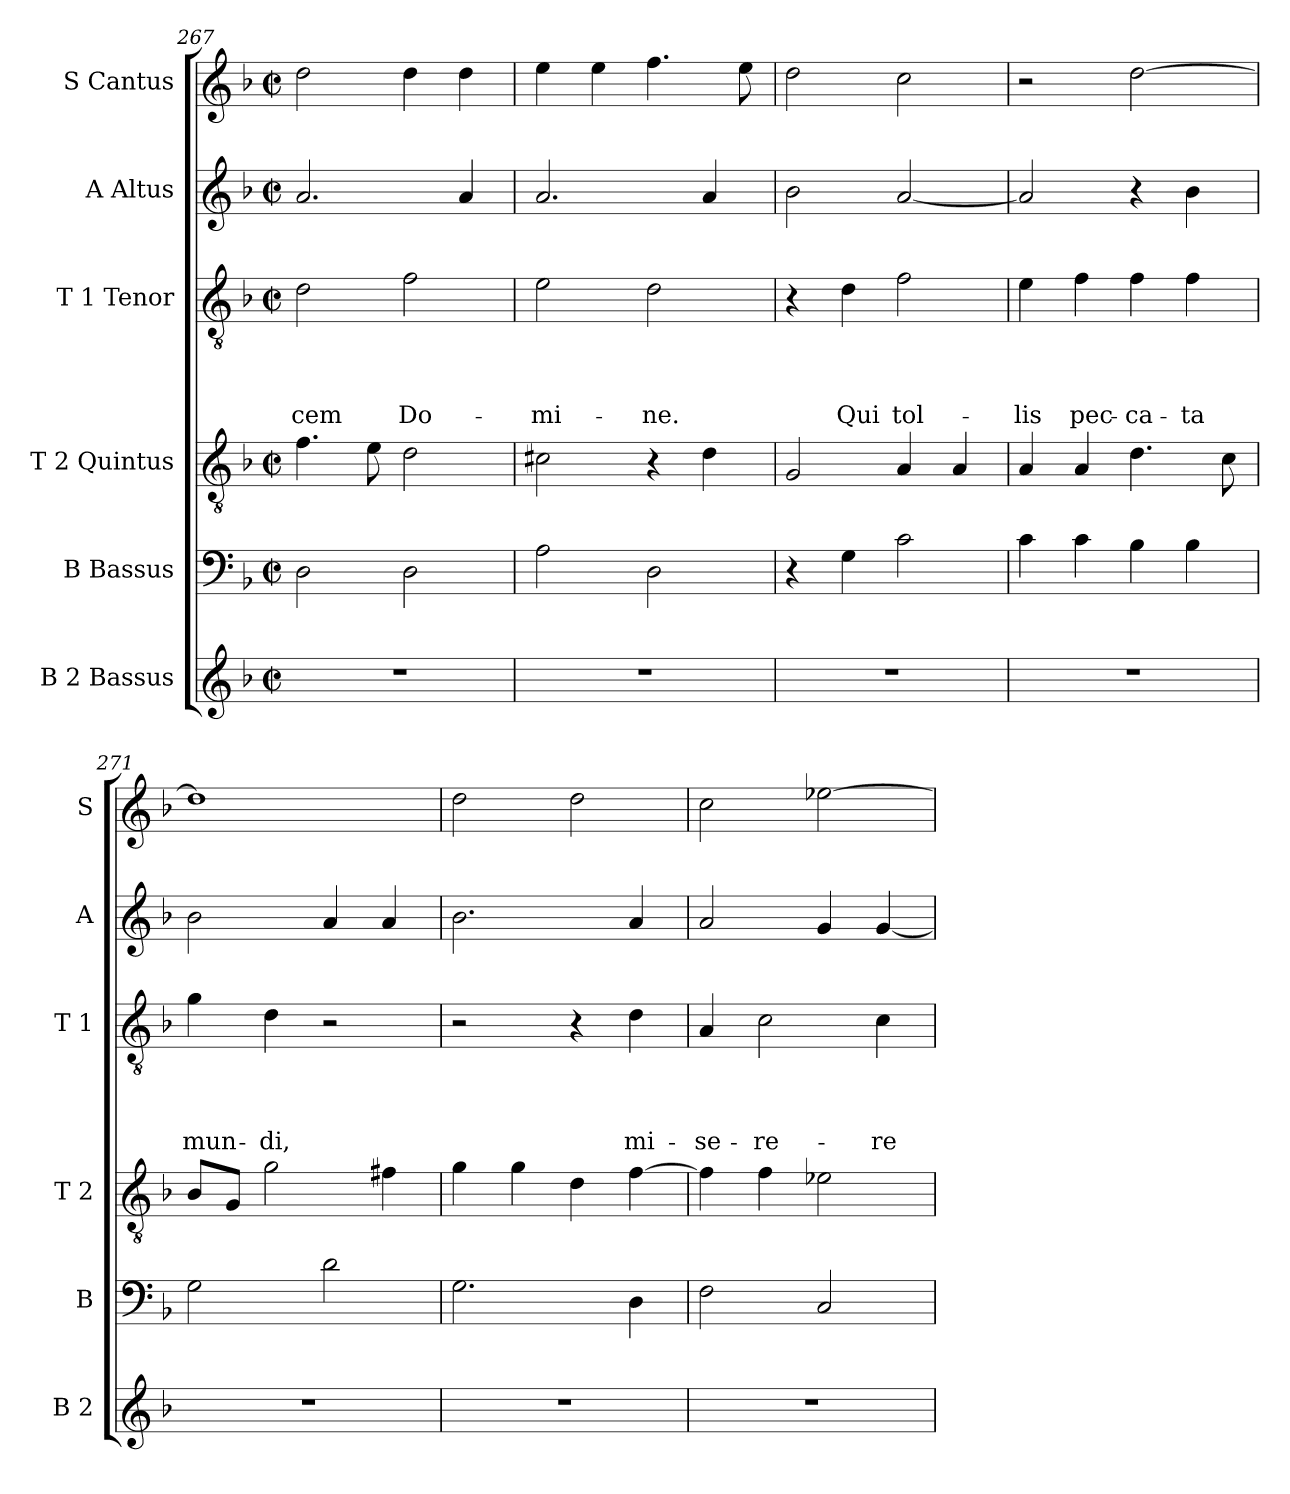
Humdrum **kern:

**kern	**kern	**kern	**kern	**text	**text	**text	**text	**kern	**kern
*part6	*part5	*part4	*part3	*part3	*part3	*part3	*part3	*part2	*part1
*staff6	*staff5	*staff4	*staff3	*staff3	*staff3	*staff3	*staff3	*staff2	*staff1
*I"B 2 Bassus	*I"B Bassus	*I"T 2 Quintus	*I"T 1 Tenor	*	*	*	*	*I"A Altus	*I"S Cantus
*I'B 2	*I'B	*I'T 2	*I'T 1	*	*	*	*	*I'A	*I'S
*clefG2	*clefF4	*clefGv2	*clefGv2	*	*	*	*	*clefG2	*clefG2
*k[b-]	*k[b-]	*k[b-]	*k[b-]	*	*	*	*	*k[b-]	*k[b-]
*F:	*F:	*F:	*F:	*	*	*	*	*F:	*F:
*M2/2	*M2/2	*M2/2	*M2/2	*	*	*	*	*M2/2	*M2/2
*met(c|)	*met(c|)	*met(c|)	*met(c|)	*	*	*	*	*met(c|)	*met(c|)
=267	=267	=267	=267	=267	=267	=267	=267	=267	=267
!	!	!	!	!	!	!	!LO:LY:b	!	!
1r	2D\	4.f\	2d\	.	.	.	-cem	2.a/	2dd\
.	.	8e\	.	.	.	.	.	.	.
!	!	!	!	!	!	!	!LO:LY:b	!	!
.	2D\	2d\	2f\	.	.	.	Do-	.	4dd\
.	.	.	.	.	.	.	.	4a/	4dd\
!!LO:LB:g=z
=268	=268	=268	=268	=268	=268	=268	=268	=268	=268
!	!	!	!	!	!	!	!LO:LY:b	!	!
1r	2A\	2c#X\	2e\	.	.	.	-mi-	2.a/	4ee\
.	.	.	.	.	.	.	.	.	4ee\
!	!	!	!	!	!	!	!LO:LY:b	!	!
.	2D\	4r	2d\	.	.	.	-ne.	.	4.ff\
.	.	4d\	.	.	.	.	.	4a/	.
.	.	.	.	.	.	.	.	.	8ee\
=269	=269	=269	=269	=269	=269	=269	=269	=269	=269
1r	4r	2G/	4r	.	.	.	.	2b-\	2dd\
!	!	!	!	!	!	!	!LO:LY:b	!	!
.	4G\	.	4d\	.	.	.	Qui	.	.
!	!	!	!	!	!	!	!LO:LY:b	!	!
.	2c\	4A/	2f\	.	.	.	tol-	[<2a/	2cc\
.	.	4A/	.	.	.	.	.	.	.
=270	=270	=270	=270	=270	=270	=270	=270	=270	=270
!	!	!	!	!	!	!	!LO:LY:b	!	!
1r	4c\	4A/	4e\	.	.	.	-lis	2a/]	2r
!	!	!	!	!	!	!	!LO:LY:b	!	!
.	4c\	4A/	4f\	.	.	.	pec-	.	.
!	!	!	!	!	!	!	!LO:LY:b	!	!
.	4B-\	4.d\	4f\	.	.	.	-ca-	4r	[>2dd\
!	!	!	!	!	!	!	!LO:LY:b	!	!
.	4B-\	.	4f\	.	.	.	-ta	4b-\	.
.	.	8c\	.	.	.	.	.	.	.
=271	=271	=271	=271	=271	=271	=271	=271	=271	=271
!	!	!	!	!	!	!	!LO:LY:b	!	!
1r	2G\	8B-/L	4g\	.	.	.	mun-	2b-\	1dd]
.	.	8G/J	.	.	.	.	.	.	.
!	!	!	!	!	!	!	!LO:LY:b	!	!
.	.	2g\	4d\	.	.	.	-di,	.	.
.	2d\	.	2r	.	.	.	.	4a/	.
.	.	4f#X\	.	.	.	.	.	4a/	.
=272	=272	=272	=272	=272	=272	=272	=272	=272	=272
1r	2.G\	4g\	2r	.	.	.	.	2.b-\	2dd\
.	.	4g\	.	.	.	.	.	.	.
.	.	4d\	4r	.	.	.	.	.	2dd\
!	!	!	!	!	!	!	!LO:LY:b	!	!
.	4D\	[>4f\	4d\	.	.	.	mi-	4a/	.
=273	=273	=273	=273	=273	=273	=273	=273	=273	=273
!	!	!	!	!	!	!	!LO:LY:b	!	!
1r	2F\	4f\]	4A/	.	.	.	-se-	2a/	2cc\
!	!	!	!	!	!	!	!LO:LY:b	!	!
.	.	4f\	2c\	.	.	.	-re-	.	.
.	2C/	2e-X\	.	.	.	.	.	4g/	[<2ee-X\
!	!	!	!	!	!	!	!LO:LY:b	!	!
.	.	.	4c\	.	.	.	-re	[<4g/	.
=	=	=	=	=	=	=	=	=	=
*-	*-	*-	*-	*-	*-	*-	*-	*-	*-
